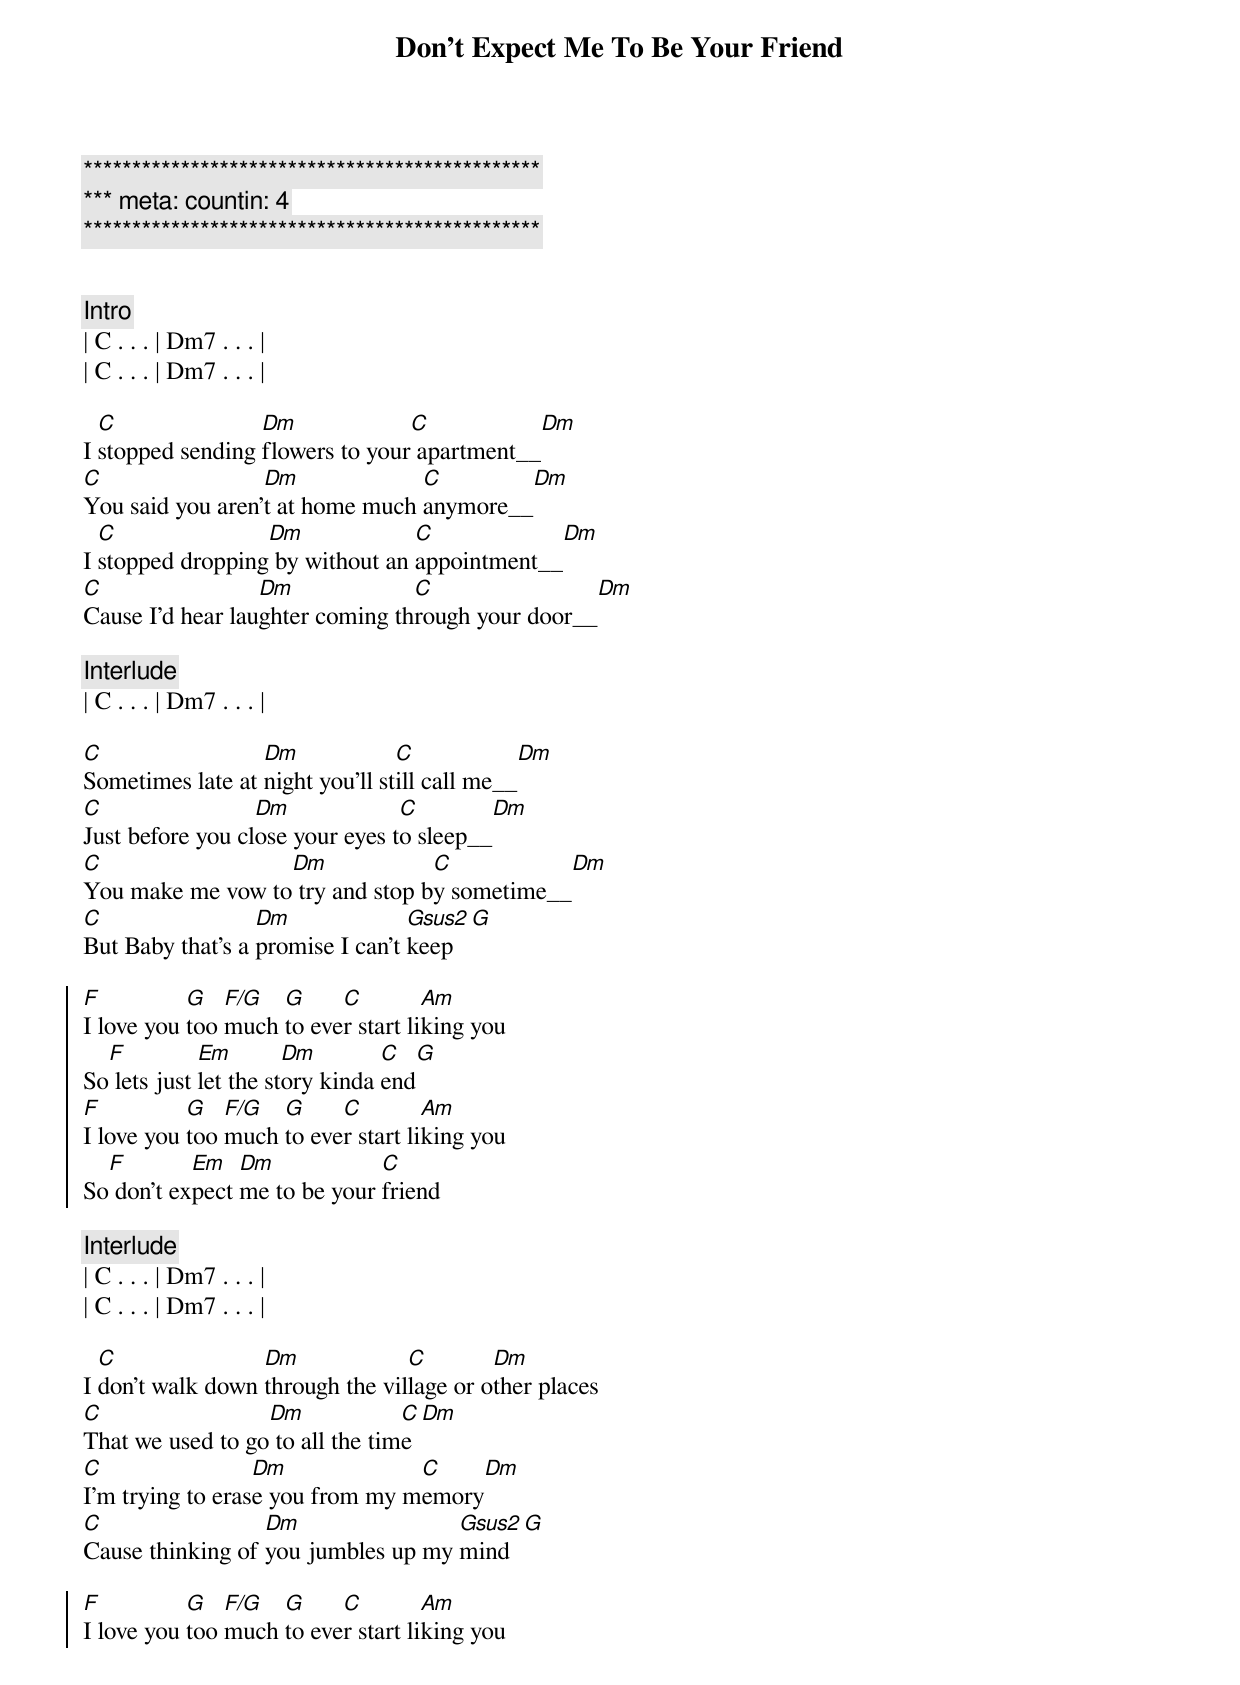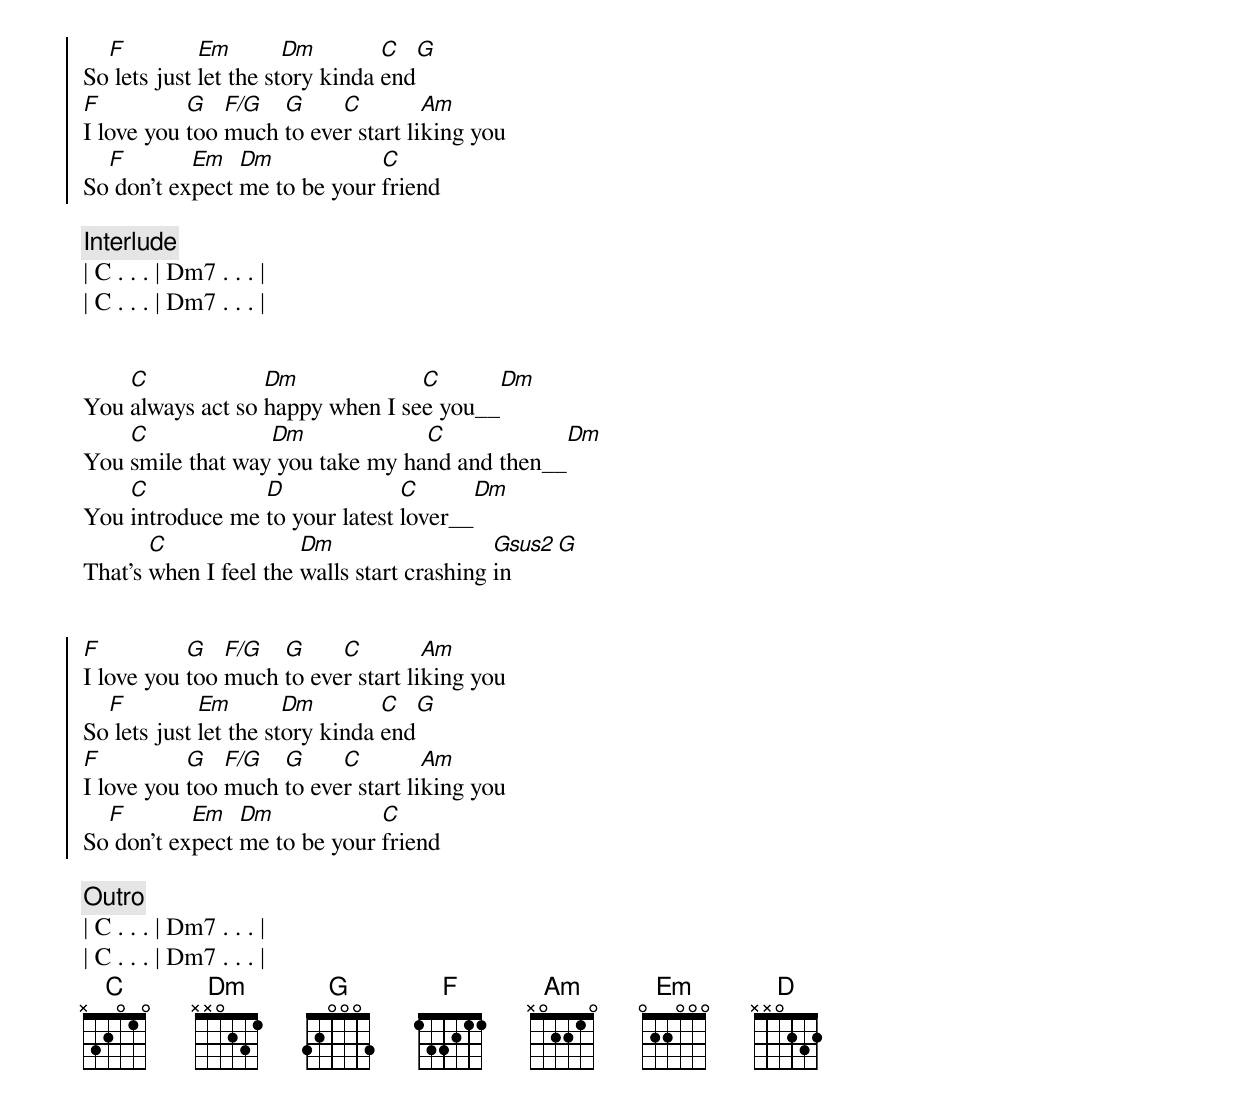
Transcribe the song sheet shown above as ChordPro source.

{title:Don't Expect Me To Be Your Friend}
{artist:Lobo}
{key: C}
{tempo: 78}
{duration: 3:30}
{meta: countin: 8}

{c:***********************************************}
{c:*** meta: countin: 4}
{c:***********************************************}


{comment: Intro}
| C . . . | Dm7 . . . |
| C . . . | Dm7 . . . |

{start_of_verse}
I [C]stopped sending [Dm]flowers to your[C] apartment__[Dm]
[C]You said you aren'[Dm]t at home much [C]anymore__[Dm]
I [C]stopped dropping[Dm] by without an [C]appointment__[Dm]
[C]Cause I'd hear lau[Dm]ghter coming th[C]rough your door__[Dm]
{end_of_verse}

{comment: Interlude}
| C . . . | Dm7 . . . |

{start_of_verse}
[C]Sometimes late at [Dm]night you'll st[C]ill call me__[Dm]
[C]Just before you cl[Dm]ose your eyes t[C]o sleep__[Dm]
[C]You make me vow to[Dm] try and stop b[C]y sometime__[Dm]
[C]But Baby that's a [Dm]promise I can't [Gsus2]keep[G]
{end_of_verse}

{start_of_chorus}
[F]I love you [G]too [F/G]much [G]to eve[C]r start li[Am]king you
So[F] lets just [Em]let the st[Dm]ory kinda [C]end[G]
[F]I love you [G]too [F/G]much [G]to eve[C]r start li[Am]king you
So[F] don't ex[Em]pect [Dm]me to be your [C]friend
{end_of_chorus}

{comment: Interlude}
| C . . . | Dm7 . . . |
| C . . . | Dm7 . . . |

{start_of_verse}
I [C]don't walk down [Dm]through the vil[C]lage or o[Dm]ther places
[C]That we used to go[Dm] to all the tim[C]e[Dm]
[C]I'm trying to eras[Dm]e you from my m[C]emory[Dm]
[C]Cause thinking of [Dm]you jumbles up my [Gsus2]mind[G]
{end_of_verse}

{start_of_chorus}
[F]I love you [G]too [F/G]much [G]to eve[C]r start li[Am]king you
So[F] lets just [Em]let the st[Dm]ory kinda [C]end[G]
[F]I love you [G]too [F/G]much [G]to eve[C]r start li[Am]king you
So[F] don't ex[Em]pect [Dm]me to be your [C]friend
{end_of_chorus}

{comment: Interlude}
| C . . . | Dm7 . . . |
| C . . . | Dm7 . . . |


{start_of_verse}
You [C]always act so [Dm]happy when I se[C]e you__[Dm]
You [C]smile that way[Dm] you take my ha[C]nd and then__[Dm]
You [C]introduce me [D]to your latest [C]lover__[Dm]
That's [C]when I feel the [Dm]walls start crashing [Gsus2]in[G]
{end_of_verse}


{start_of_chorus}
[F]I love you [G]too [F/G]much [G]to eve[C]r start li[Am]king you
So[F] lets just [Em]let the st[Dm]ory kinda [C]end[G]
[F]I love you [G]too [F/G]much [G]to eve[C]r start li[Am]king you
So[F] don't ex[Em]pect [Dm]me to be your [C]friend
{end_of_chorus}

{comment: Outro}
| C . . . | Dm7 . . . |
| C . . . | Dm7 . . . |
